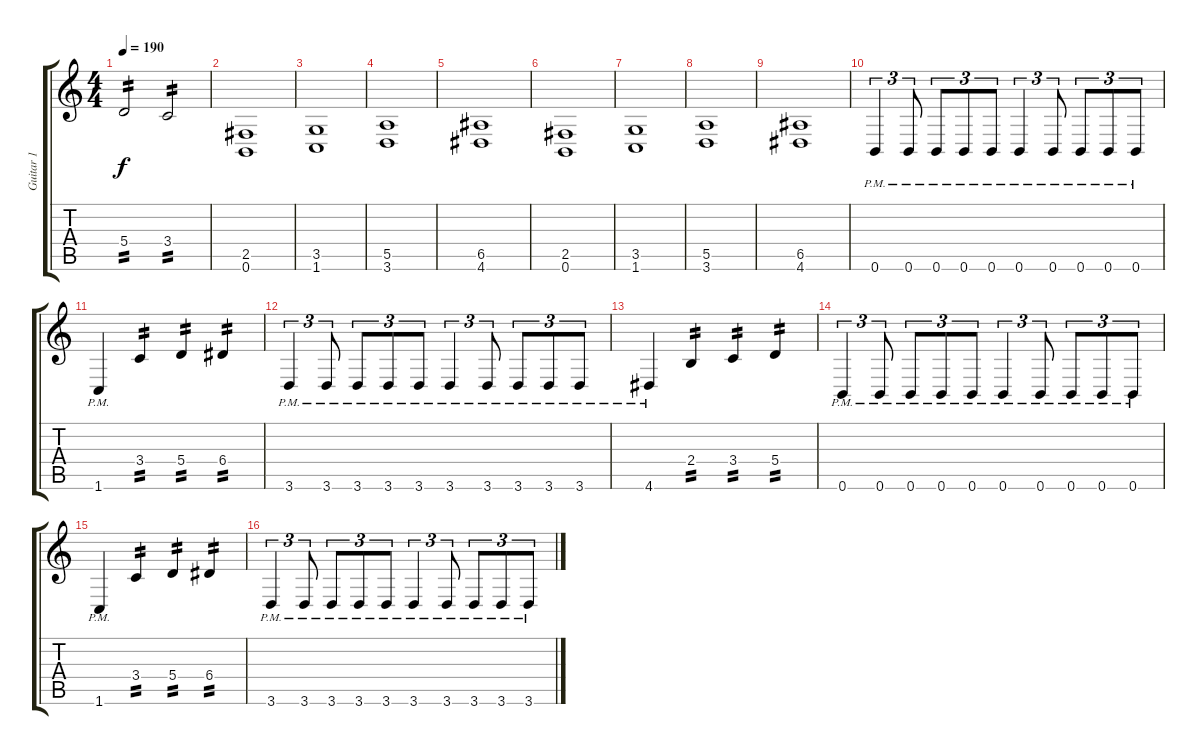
\track ("Guitar 1" "Guitar 1") {instrument distortionguitar}
\staff {score tabs}
\tuning (B3 Gb3 D3 A2 E2 B1) {hide}
\ts (4 4)
\tempo 190
\clef g2
\ks aminor
5.4.2{tp 2 dy f} 3.4.2{tp 2} |
(2.5 0.6).1 |
(3.5 1.6).1 |
(5.5 3.6).1 |
(6.5 4.6).1 |
(2.5 0.6).1 |
(3.5 1.6).1 |
(5.5 3.6).1 |
(6.5 4.6).1 |
0.6{pm}.4{tu (3 2)} 0.6{pm}.8{tu (3 2)} 0.6{pm}.8{tu (3 2)} 0.6{pm}.8{tu (3 2)} 0.6{pm}.8{tu (3 2)} 0.6{pm}.4{tu (3 2)} 0.6{pm}.8{tu (3 2)} 0.6{pm}.8{tu (3 2)} 0.6{pm}.8{tu (3 2)} 0.6{pm}.8{tu (3 2)} |
1.6{pm}.4 3.4.4{tp 2} 5.4.4{tp 2} 6.4.4{tp 2} |
3.6{pm}.4{tu (3 2)} 3.6{pm}.8{tu (3 2)} 3.6{pm}.8{tu (3 2)} 3.6{pm}.8{tu (3 2)} 3.6{pm}.8{tu (3 2)} 3.6{pm}.4{tu (3 2)} 3.6{pm}.8{tu (3 2)} 3.6{pm}.8{tu (3 2)} 3.6{pm}.8{tu (3 2)} 3.6{pm}.8{tu (3 2)} |
4.6{pm}.4 2.4.4{tp 2} 3.4.4{tp 2} 5.4.4{tp 2} |
0.6{pm}.4{tu (3 2)} 0.6{pm}.8{tu (3 2)} 0.6{pm}.8{tu (3 2)} 0.6{pm}.8{tu (3 2)} 0.6{pm}.8{tu (3 2)} 0.6{pm}.4{tu (3 2)} 0.6{pm}.8{tu (3 2)} 0.6{pm}.8{tu (3 2)} 0.6{pm}.8{tu (3 2)} 0.6{pm}.8{tu (3 2)} |
1.6{pm}.4 3.4.4{tp 2} 5.4.4{tp 2} 6.4.4{tp 2} |
3.6{pm}.4{tu (3 2)} 3.6{pm}.8{tu (3 2)} 3.6{pm}.8{tu (3 2)} 3.6{pm}.8{tu (3 2)} 3.6{pm}.8{tu (3 2)} 3.6{pm}.4{tu (3 2)} 3.6{pm}.8{tu (3 2)} 3.6{pm}.8{tu (3 2)} 3.6{pm}.8{tu (3 2)} 3.6{pm}.8{tu (3 2)}
